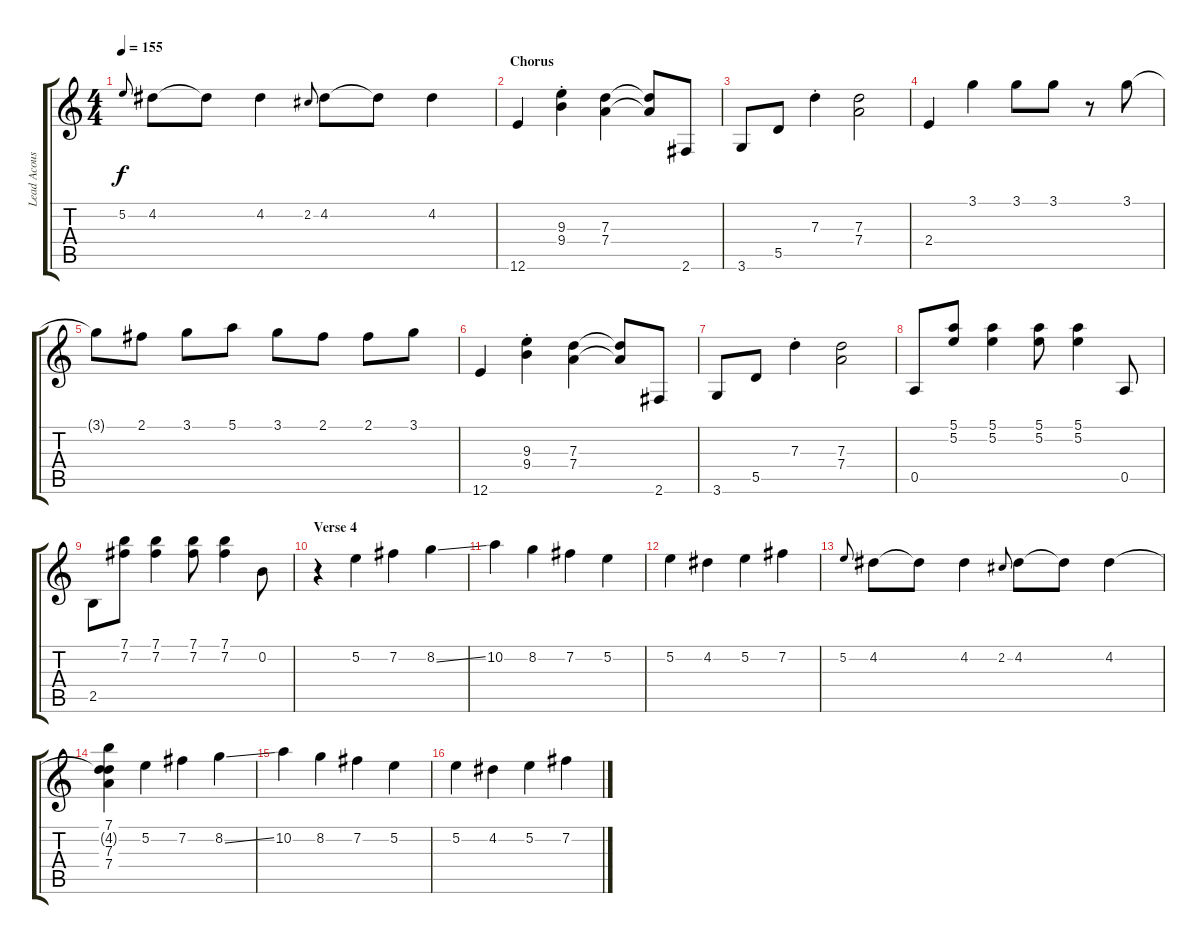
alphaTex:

\track ("Lead Acoustic" "Lead Acous") {instrument acousticguitarsteel}
\staff {score tabs}
\tuning (E4 B3 G3 D3 A2 E2) {hide}
\ts (4 4)
\tempo 155
\clef g2
\ks c
5.2.8{gr onbeat dy f} 4.2.8 4.2{t}.8 4.2.4 2.2.8{gr onbeat} 4.2.8 4.2{t}.8 4.2.4 |
\section ("" "Chorus")
12.6.4 (9.3{st} 9.4).4 (7.3 7.4).4 (7.3{t} 7.4{t}).8 2.6.8 |
3.6.8 5.5.8 7.3{st}.4 (7.3 7.4).2 |
2.4.4 3.1.4 3.1.8 3.1.8 r.8 3.1.8 |
3.1{t}.8 2.1.8 3.1.8 5.1.8 3.1.8 2.1.8 2.1.8 3.1.8 |
12.6.4 (9.3{st} 9.4).4 (7.3 7.4).4 (7.3{t} 7.4{t}).8 2.6.8 |
3.6.8 5.5.8 7.3{st}.4 (7.3 7.4).2 |
0.5.8 (5.1 5.2).8 (5.1 5.2).4 (5.1 5.2).8 (5.1 5.2).4 0.5.8 |
2.5.8 (7.1 7.2).8 (7.1 7.2).4 (7.1 7.2).8 (7.1 7.2).4 0.2.8 |
\section ("" "Verse 4")
r.4 5.2.4 7.2.4 8.2{ss}.4 |
10.2.4 8.2.4 7.2.4 5.2.4 |
5.2.4 4.2.4 5.2.4 7.2.4 |
5.2.8{gr onbeat} 4.2.8 4.2{t}.8 4.2.4 2.2.8{gr onbeat} 4.2.8 4.2{t}.8 4.2.4 |
(7.1 4.2{t} 7.3 7.4).4 5.2.4 7.2.4 8.2{ss}.4 |
10.2.4 8.2.4 7.2.4 5.2.4 |
5.2.4 4.2.4 5.2.4 7.2.4
